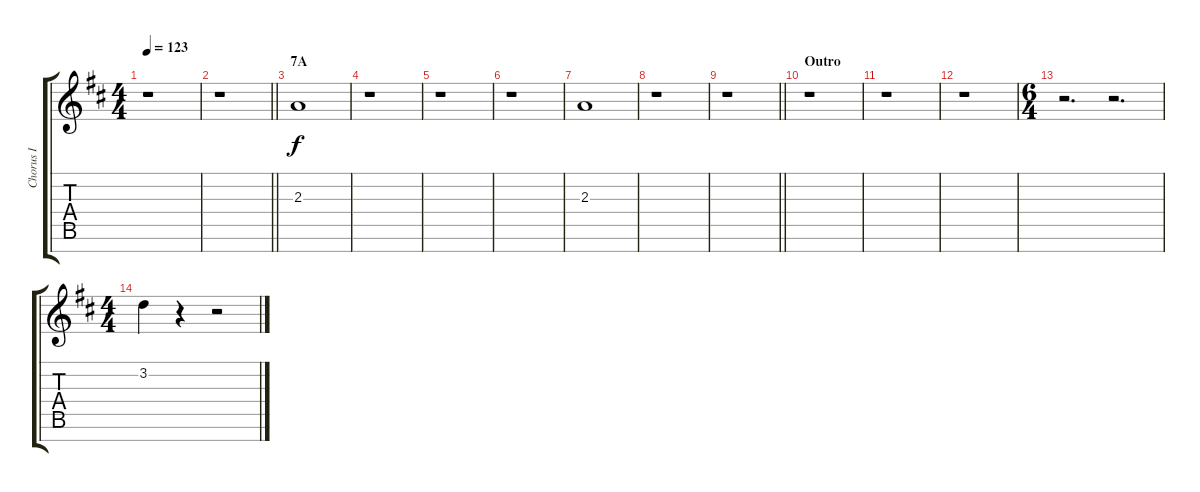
\track ("Chorus I" "Chorus I") {instrument voiceoohs}
\staff {score tabs}
\tuning (E5 B4 G4 D4 A3 E3 B2) {hide}
\ts (4 4)
\tempo 123
\clef g2
\ks d
r.1{dy f} |
\barLineRight lightlight
r.1 |
\section ("" "7A")
2.3.1 |
r.1 |
r.1 |
r.1 |
2.3.1 |
r.1 |
\barLineRight lightlight
r.1 |
\section ("" "Outro")
r.1 |
r.1 |
r.1 |
\ts (6 4)
r.2{d} r.2{d} |
\ts (4 4)
3.2.4 r.4 r.2
